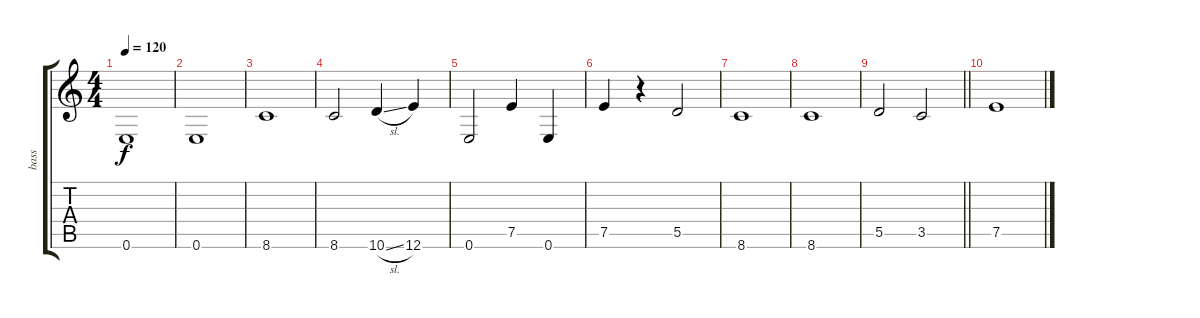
\track ("bass" "bass") {instrument electricbassfinger}
\staff {score tabs}
\tuning (E4 B3 G3 D3 A2 E2) {hide}
\ts (4 4)
\tempo 120
\clef g2
\ks c
0.6.1{dy f} |
0.6.1 |
8.6.1 |
8.6.2 10.6{sl}.4 12.6.4 |
0.6.2 7.5.4 0.6.4 |
7.5.4 r.4 5.5.2 |
8.6.1 |
8.6.1 |
\barLineRight lightlight
5.5.2 3.5.2 |
7.5.1
